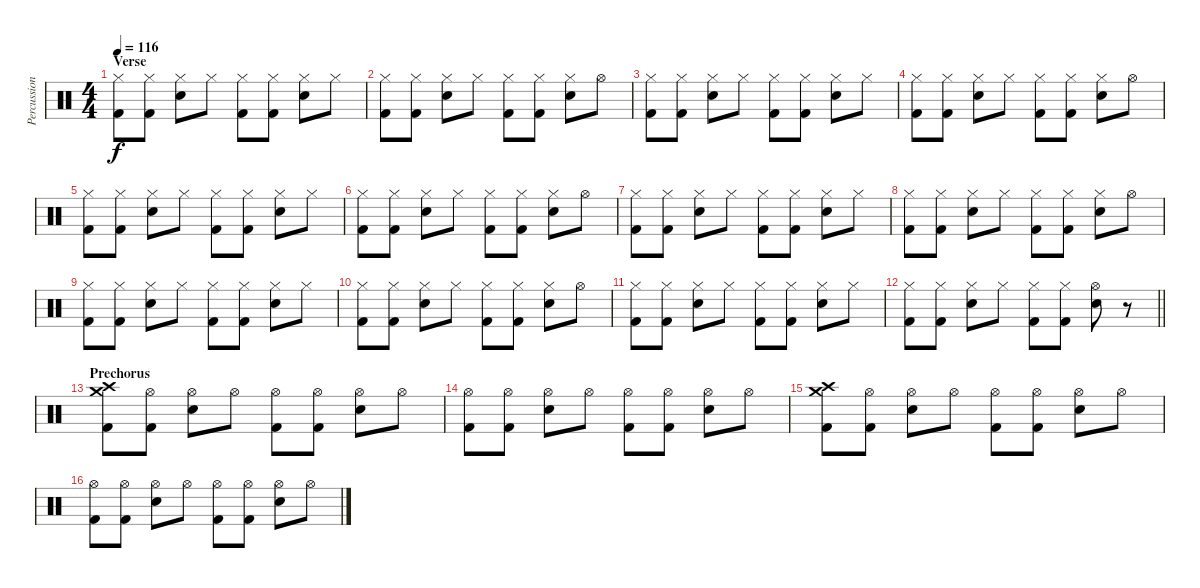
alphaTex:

\track ("Percussion" "Percussion") {instrument percussion}
\staff {score}
\articulation defaults
\ts (4 4)
\section ("" "Verse")
\tempo 116
\clef neutral
\ks c
("Hi-Hat (closed)" "Kick (hit) 2").8{dy f} ("Hi-Hat (closed)" "Kick (hit) 2").8 ("Hi-Hat (closed)" "Snare (hit) 2").8 "Hi-Hat (closed)".8 ("Hi-Hat (closed)" "Kick (hit) 2").8 ("Hi-Hat (closed)" "Kick (hit) 2").8 ("Hi-Hat (closed)" "Snare (hit) 2").8 "Hi-Hat (closed)".8 |
("Hi-Hat (closed)" "Kick (hit) 2").8 ("Hi-Hat (closed)" "Kick (hit) 2").8 ("Hi-Hat (closed)" "Snare (hit) 2").8 "Hi-Hat (closed)".8 ("Hi-Hat (closed)" "Kick (hit) 2").8 ("Hi-Hat (closed)" "Kick (hit) 2").8 ("Hi-Hat (closed)" "Snare (hit) 2").8 "Hi-Hat (open)".8 |
("Hi-Hat (closed)" "Kick (hit) 2").8 ("Hi-Hat (closed)" "Kick (hit) 2").8 ("Hi-Hat (closed)" "Snare (hit) 2").8 "Hi-Hat (closed)".8 ("Hi-Hat (closed)" "Kick (hit) 2").8 ("Hi-Hat (closed)" "Kick (hit) 2").8 ("Hi-Hat (closed)" "Snare (hit) 2").8 "Hi-Hat (closed)".8 |
("Hi-Hat (closed)" "Kick (hit) 2").8 ("Hi-Hat (closed)" "Kick (hit) 2").8 ("Hi-Hat (closed)" "Snare (hit) 2").8 "Hi-Hat (closed)".8 ("Hi-Hat (closed)" "Kick (hit) 2").8 ("Hi-Hat (closed)" "Kick (hit) 2").8 ("Hi-Hat (closed)" "Snare (hit) 2").8 "Hi-Hat (open)".8 |
("Hi-Hat (closed)" "Kick (hit) 2").8 ("Hi-Hat (closed)" "Kick (hit) 2").8 ("Hi-Hat (closed)" "Snare (hit) 2").8 "Hi-Hat (closed)".8 ("Hi-Hat (closed)" "Kick (hit) 2").8 ("Hi-Hat (closed)" "Kick (hit) 2").8 ("Hi-Hat (closed)" "Snare (hit) 2").8 "Hi-Hat (closed)".8 |
("Hi-Hat (closed)" "Kick (hit) 2").8 ("Hi-Hat (closed)" "Kick (hit) 2").8 ("Hi-Hat (closed)" "Snare (hit) 2").8 "Hi-Hat (closed)".8 ("Hi-Hat (closed)" "Kick (hit) 2").8 ("Hi-Hat (closed)" "Kick (hit) 2").8 ("Hi-Hat (closed)" "Snare (hit) 2").8 "Hi-Hat (open)".8 |
("Hi-Hat (closed)" "Kick (hit) 2").8 ("Hi-Hat (closed)" "Kick (hit) 2").8 ("Hi-Hat (closed)" "Snare (hit) 2").8 "Hi-Hat (closed)".8 ("Hi-Hat (closed)" "Kick (hit) 2").8 ("Hi-Hat (closed)" "Kick (hit) 2").8 ("Hi-Hat (closed)" "Snare (hit) 2").8 "Hi-Hat (closed)".8 |
("Hi-Hat (closed)" "Kick (hit) 2").8 ("Hi-Hat (closed)" "Kick (hit) 2").8 ("Hi-Hat (closed)" "Snare (hit) 2").8 "Hi-Hat (closed)".8 ("Hi-Hat (closed)" "Kick (hit) 2").8 ("Hi-Hat (closed)" "Kick (hit) 2").8 ("Hi-Hat (closed)" "Snare (hit) 2").8 "Hi-Hat (open)".8 |
("Hi-Hat (closed)" "Kick (hit) 2").8 ("Hi-Hat (closed)" "Kick (hit) 2").8 ("Hi-Hat (closed)" "Snare (hit) 2").8 "Hi-Hat (closed)".8 ("Hi-Hat (closed)" "Kick (hit) 2").8 ("Hi-Hat (closed)" "Kick (hit) 2").8 ("Hi-Hat (closed)" "Snare (hit) 2").8 "Hi-Hat (closed)".8 |
("Hi-Hat (closed)" "Kick (hit) 2").8 ("Hi-Hat (closed)" "Kick (hit) 2").8 ("Hi-Hat (closed)" "Snare (hit) 2").8 "Hi-Hat (closed)".8 ("Hi-Hat (closed)" "Kick (hit) 2").8 ("Hi-Hat (closed)" "Kick (hit) 2").8 ("Hi-Hat (closed)" "Snare (hit) 2").8 "Hi-Hat (open)".8 |
("Hi-Hat (closed)" "Kick (hit) 2").8 ("Hi-Hat (closed)" "Kick (hit) 2").8 ("Hi-Hat (closed)" "Snare (hit) 2").8 "Hi-Hat (closed)".8 ("Hi-Hat (closed)" "Kick (hit) 2").8 ("Hi-Hat (closed)" "Kick (hit) 2").8 ("Hi-Hat (closed)" "Snare (hit) 2").8 "Hi-Hat (closed)".8 |
\barLineRight lightlight
("Hi-Hat (closed)" "Kick (hit) 2").8 ("Hi-Hat (closed)" "Kick (hit) 2").8 ("Hi-Hat (closed)" "Snare (hit) 2").8 "Hi-Hat (closed)".8 ("Hi-Hat (closed)" "Kick (hit) 2").8 ("Hi-Hat (closed)" "Kick (hit) 2").8 ("Hi-Hat (open)" "Snare (hit) 2").8 r.8 |
\section ("" "Prechorus")
("Crash medium (hit)" "Crash high (hit)" "Kick (hit) 2").8 ("Hi-Hat (open)" "Kick (hit) 2").8 ("Hi-Hat (open)" "Snare (hit) 2").8 "Hi-Hat (open)".8 ("Hi-Hat (open)" "Kick (hit) 2").8 ("Hi-Hat (open)" "Kick (hit) 2").8 ("Hi-Hat (open)" "Snare (hit) 2").8 "Hi-Hat (open)".8 |
("Hi-Hat (open)" "Kick (hit) 2").8 ("Hi-Hat (open)" "Kick (hit) 2").8 ("Hi-Hat (open)" "Snare (hit) 2").8 "Hi-Hat (open)".8 ("Hi-Hat (open)" "Kick (hit) 2").8 ("Hi-Hat (open)" "Kick (hit) 2").8 ("Hi-Hat (open)" "Snare (hit) 2").8 "Hi-Hat (open)".8 |
("Crash medium (hit)" "Crash high (hit)" "Kick (hit) 2").8 ("Hi-Hat (open)" "Kick (hit) 2").8 ("Hi-Hat (open)" "Snare (hit) 2").8 "Hi-Hat (open)".8 ("Hi-Hat (open)" "Kick (hit) 2").8 ("Hi-Hat (open)" "Kick (hit) 2").8 ("Hi-Hat (open)" "Snare (hit) 2").8 "Hi-Hat (open)".8 |
("Hi-Hat (open)" "Kick (hit) 2").8 ("Hi-Hat (open)" "Kick (hit) 2").8 ("Hi-Hat (open)" "Snare (hit) 2").8 "Hi-Hat (open)".8 ("Hi-Hat (open)" "Kick (hit) 2").8 ("Hi-Hat (open)" "Kick (hit) 2").8 ("Hi-Hat (open)" "Snare (hit) 2").8 "Hi-Hat (open)".8
